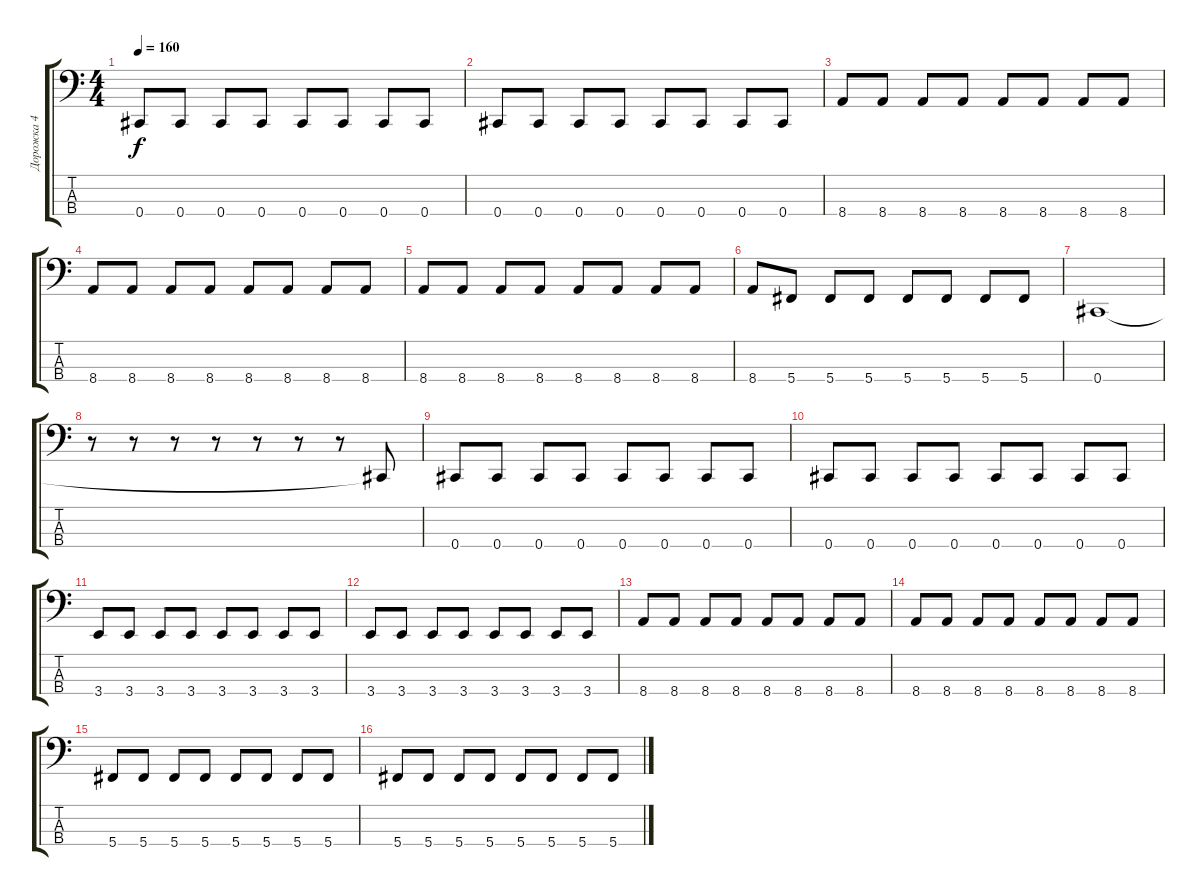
\track ("Дорожка 4" "Дорожка 4") {instrument acousticguitarsteel}
\staff {score tabs}
\tuning (Gb2 Db2 Ab1 Db1) {hide}
\ts (4 4)
\tempo 160
\clef f4
\ks c
0.4.8{dy f} 0.4.8 0.4.8 0.4.8 0.4.8 0.4.8 0.4.8 0.4.8 |
0.4.8 0.4.8 0.4.8 0.4.8 0.4.8 0.4.8 0.4.8 0.4.8 |
8.4.8 8.4.8 8.4.8 8.4.8 8.4.8 8.4.8 8.4.8 8.4.8 |
8.4.8 8.4.8 8.4.8 8.4.8 8.4.8 8.4.8 8.4.8 8.4.8 |
8.4.8 8.4.8 8.4.8 8.4.8 8.4.8 8.4.8 8.4.8 8.4.8 |
8.4.8 5.4.8 5.4.8 5.4.8 5.4.8 5.4.8 5.4.8 5.4.8 |
0.4.1 |
r.8 r.8 r.8 r.8 r.8 r.8 r.8 0.4{t}.8 |
0.4.8 0.4.8 0.4.8 0.4.8 0.4.8 0.4.8 0.4.8 0.4.8 |
0.4.8 0.4.8 0.4.8 0.4.8 0.4.8 0.4.8 0.4.8 0.4.8 |
3.4.8 3.4.8 3.4.8 3.4.8 3.4.8 3.4.8 3.4.8 3.4.8 |
3.4.8 3.4.8 3.4.8 3.4.8 3.4.8 3.4.8 3.4.8 3.4.8 |
8.4.8 8.4.8 8.4.8 8.4.8 8.4.8 8.4.8 8.4.8 8.4.8 |
8.4.8 8.4.8 8.4.8 8.4.8 8.4.8 8.4.8 8.4.8 8.4.8 |
5.4.8 5.4.8 5.4.8 5.4.8 5.4.8 5.4.8 5.4.8 5.4.8 |
5.4.8 5.4.8 5.4.8 5.4.8 5.4.8 5.4.8 5.4.8 5.4.8
